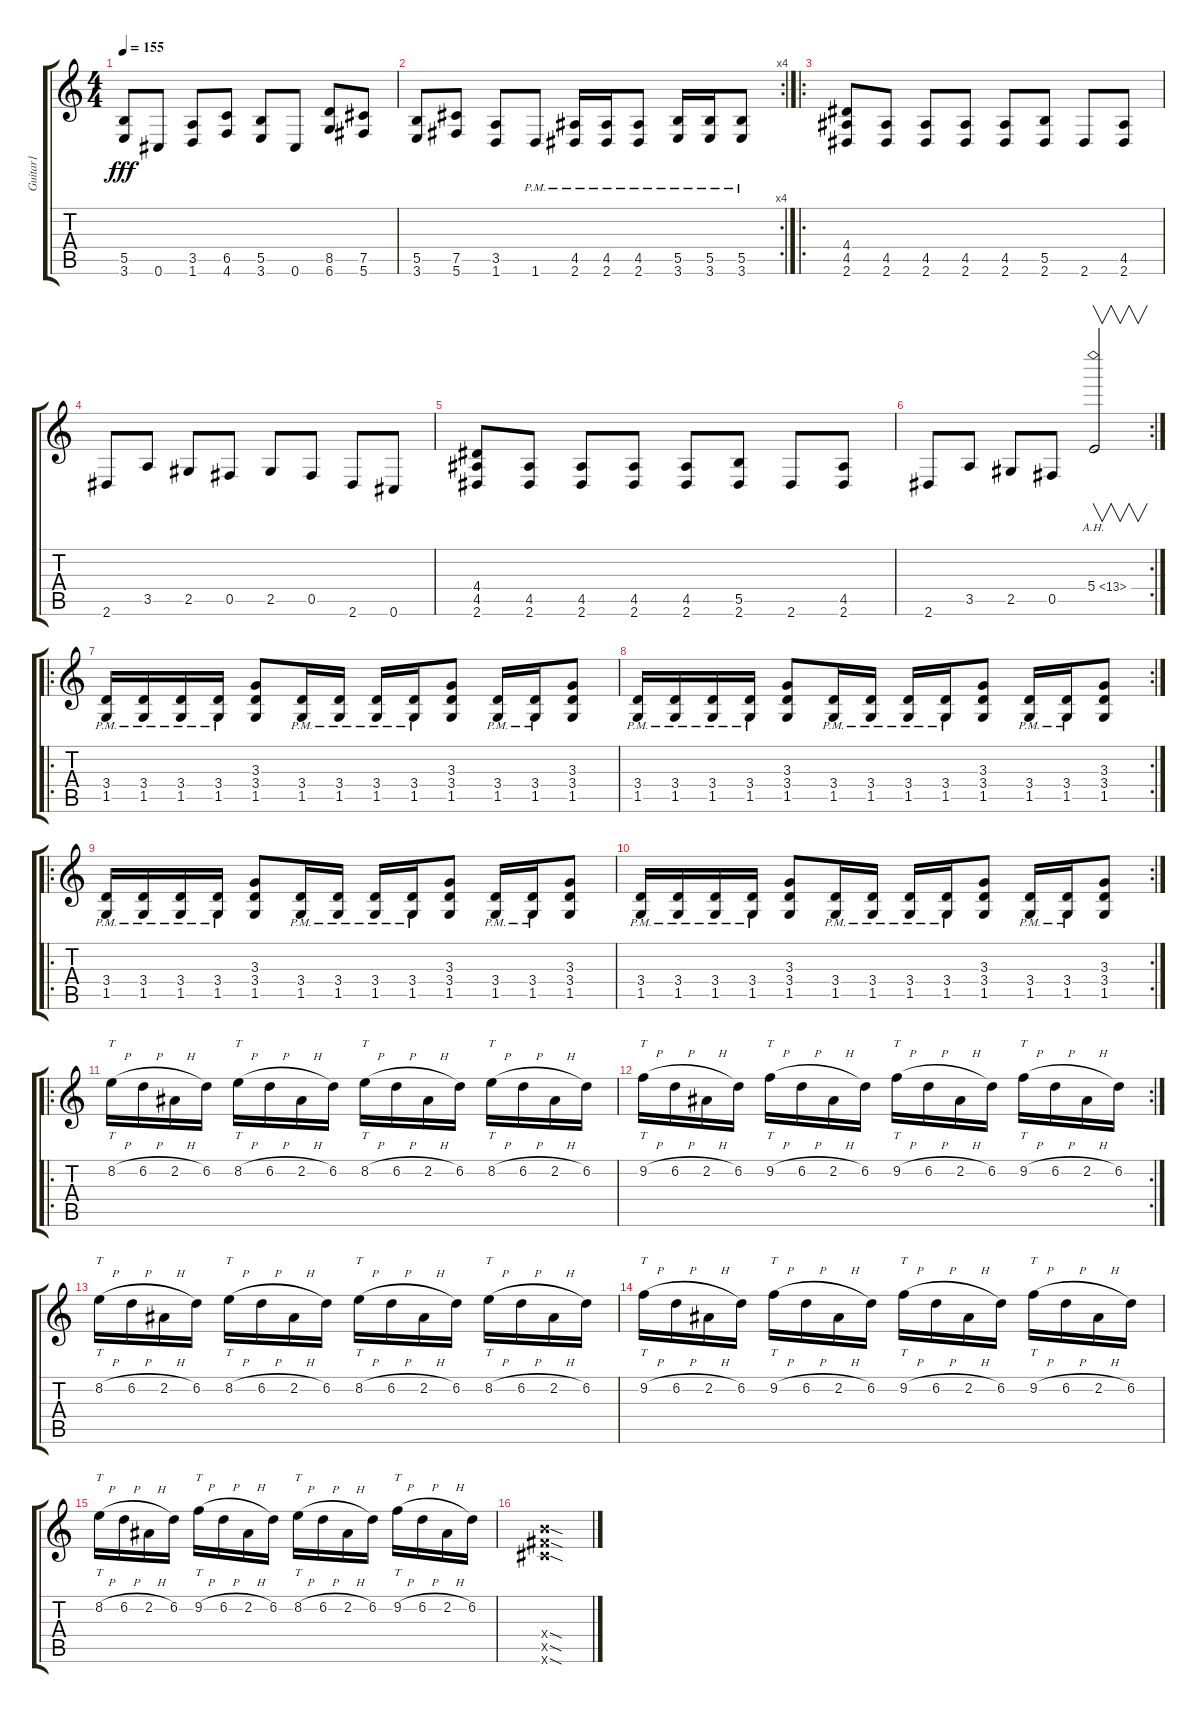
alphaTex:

\track ("Guitar1" "Guitar1") {instrument overdrivenguitar}
\staff {score tabs}
\tuning (Db4 Ab3 E3 B2 Gb2 Db2) {hide}
\ts (4 4)
\tempo 155
\clef g2
\ks c
(5.5 3.6).8{dy fff} 0.6.8 (3.5 1.6).8 (6.5 4.6).8 (5.5 3.6).8 0.6.8 (8.5 6.6).8 (7.5 5.6).8 |
\rc 4
(5.5 3.6).8 (7.5 5.6).8 (3.5 1.6).8 1.6{pm}.8 (4.5{pm} 2.6{pm}).16 (4.5{pm} 2.6{pm}).16 (4.5{pm} 2.6{pm}).8 (5.5{pm} 3.6{pm}).16 (5.5{pm} 3.6{pm}).16 (5.5{pm} 3.6{pm}).8 |
\ro
(4.4 4.5 2.6).8 (4.5 2.6).8 (4.5 2.6).8 (4.5 2.6).8 (4.5 2.6).8 (5.5 2.6).8 2.6.8 (4.5 2.6).8 |
2.6.8 3.5.8 2.5.8 0.5.8 2.5.8 0.5.8 2.6.8 0.6.8 |
(4.4 4.5 2.6).8 (4.5 2.6).8 (4.5 2.6).8 (4.5 2.6).8 (4.5 2.6).8 (5.5 2.6).8 2.6.8 (4.5 2.6).8 |
\rc 2
2.6.8 3.5.8 2.5.8 0.5.8 5.4{ah 8}.2{v} |
\ro
(3.4{pm} 1.5{pm}).16 (3.4{pm} 1.5{pm}).16 (3.4{pm} 1.5{pm}).16 (3.4{pm} 1.5{pm}).16 (3.3 3.4 1.5).8 (3.4{pm} 1.5{pm}).16 (3.4{pm} 1.5{pm}).16 (3.4{pm} 1.5{pm}).16 (3.4{pm} 1.5{pm}).16 (3.3 3.4 1.5).8 (3.4{pm} 1.5{pm}).16 (3.4{pm} 1.5{pm}).16 (3.3 3.4 1.5).8 |
\rc 2
(3.4{pm} 1.5{pm}).16 (3.4{pm} 1.5{pm}).16 (3.4{pm} 1.5{pm}).16 (3.4{pm} 1.5{pm}).16 (3.3 3.4 1.5).8 (3.4{pm} 1.5{pm}).16 (3.4{pm} 1.5{pm}).16 (3.4{pm} 1.5{pm}).16 (3.4{pm} 1.5{pm}).16 (3.3 3.4 1.5).8 (3.4{pm} 1.5{pm}).16 (3.4{pm} 1.5{pm}).16 (3.3 3.4 1.5).8 |
\ro
(3.4{pm} 1.5{pm}).16 (3.4{pm} 1.5{pm}).16 (3.4{pm} 1.5{pm}).16 (3.4{pm} 1.5{pm}).16 (3.3 3.4 1.5).8 (3.4{pm} 1.5{pm}).16 (3.4{pm} 1.5{pm}).16 (3.4{pm} 1.5{pm}).16 (3.4{pm} 1.5{pm}).16 (3.3 3.4 1.5).8 (3.4{pm} 1.5{pm}).16 (3.4{pm} 1.5{pm}).16 (3.3 3.4 1.5).8 |
\rc 2
(3.4{pm} 1.5{pm}).16 (3.4{pm} 1.5{pm}).16 (3.4{pm} 1.5{pm}).16 (3.4{pm} 1.5{pm}).16 (3.3 3.4 1.5).8 (3.4{pm} 1.5{pm}).16 (3.4{pm} 1.5{pm}).16 (3.4{pm} 1.5{pm}).16 (3.4{pm} 1.5{pm}).16 (3.3 3.4 1.5).8 (3.4{pm} 1.5{pm}).16 (3.4{pm} 1.5{pm}).16 (3.3 3.4 1.5).8 |
\ro
8.2{h}.16{tt} 6.2{h}.16 2.2{h}.16 6.2.16 8.2{h}.16{tt} 6.2{h}.16 2.2{h}.16 6.2.16 8.2{h}.16{tt} 6.2{h}.16 2.2{h}.16 6.2.16 8.2{h}.16{tt} 6.2{h}.16 2.2{h}.16 6.2.16 |
\rc 2
9.2{h}.16{tt} 6.2{h}.16 2.2{h}.16 6.2.16 9.2{h}.16{tt} 6.2{h}.16 2.2{h}.16 6.2.16 9.2{h}.16{tt} 6.2{h}.16 2.2{h}.16 6.2.16 9.2{h}.16{tt} 6.2{h}.16 2.2{h}.16 6.2.16 |
8.2{h}.16{tt} 6.2{h}.16 2.2{h}.16 6.2.16 8.2{h}.16{tt} 6.2{h}.16 2.2{h}.16 6.2.16 8.2{h}.16{tt} 6.2{h}.16 2.2{h}.16 6.2.16 8.2{h}.16{tt} 6.2{h}.16 2.2{h}.16 6.2.16 |
9.2{h}.16{tt} 6.2{h}.16 2.2{h}.16 6.2.16 9.2{h}.16{tt} 6.2{h}.16 2.2{h}.16 6.2.16 9.2{h}.16{tt} 6.2{h}.16 2.2{h}.16 6.2.16 9.2{h}.16{tt} 6.2{h}.16 2.2{h}.16 6.2.16 |
8.2{h}.16{tt} 6.2{h}.16 2.2{h}.16 6.2.16 9.2{h}.16{tt} 6.2{h}.16 2.2{h}.16 6.2.16 8.2{h}.16{tt} 6.2{h}.16 2.2{h}.16 6.2.16 9.2{h}.16{tt} 6.2{h}.16 2.2{h}.16 6.2.16 |
(12.4{sod x} 12.5{sod x} 12.6{sod x}).1
